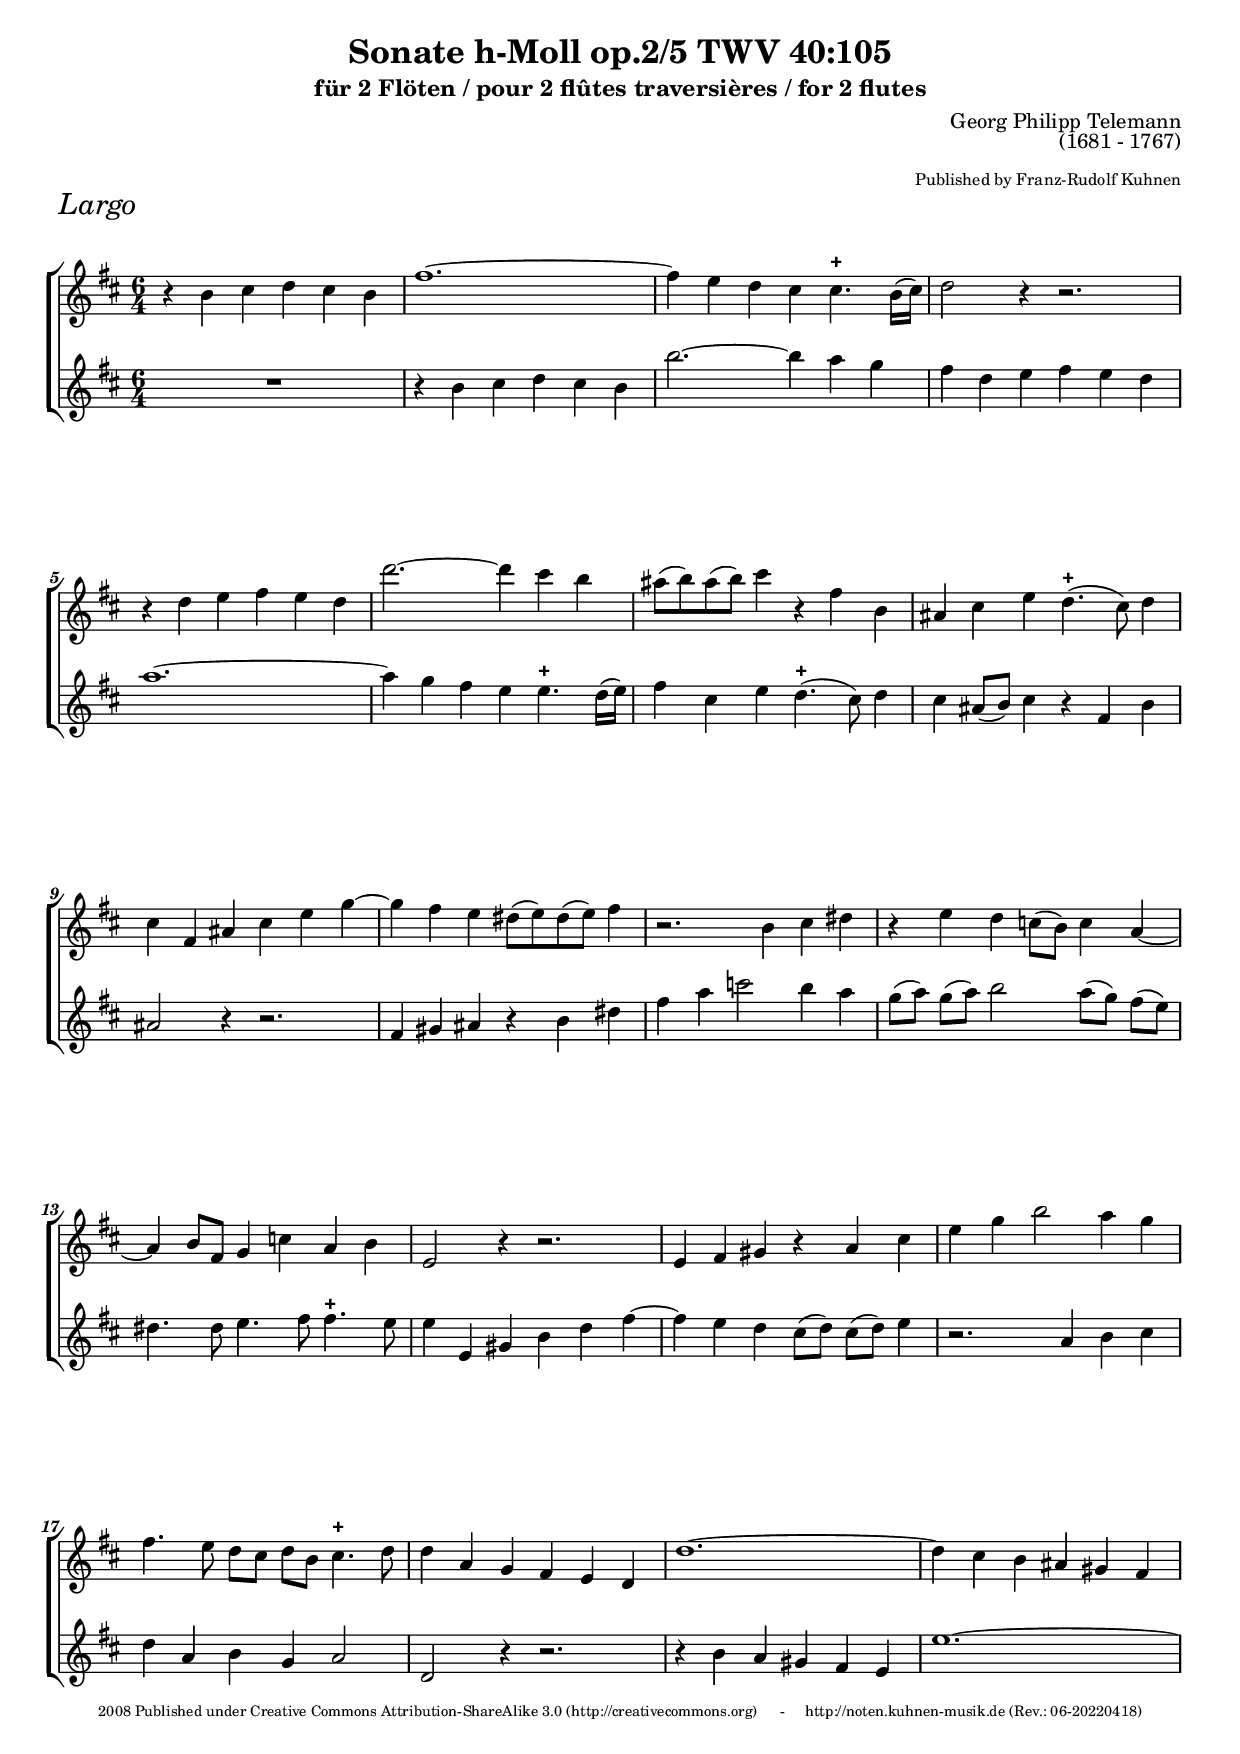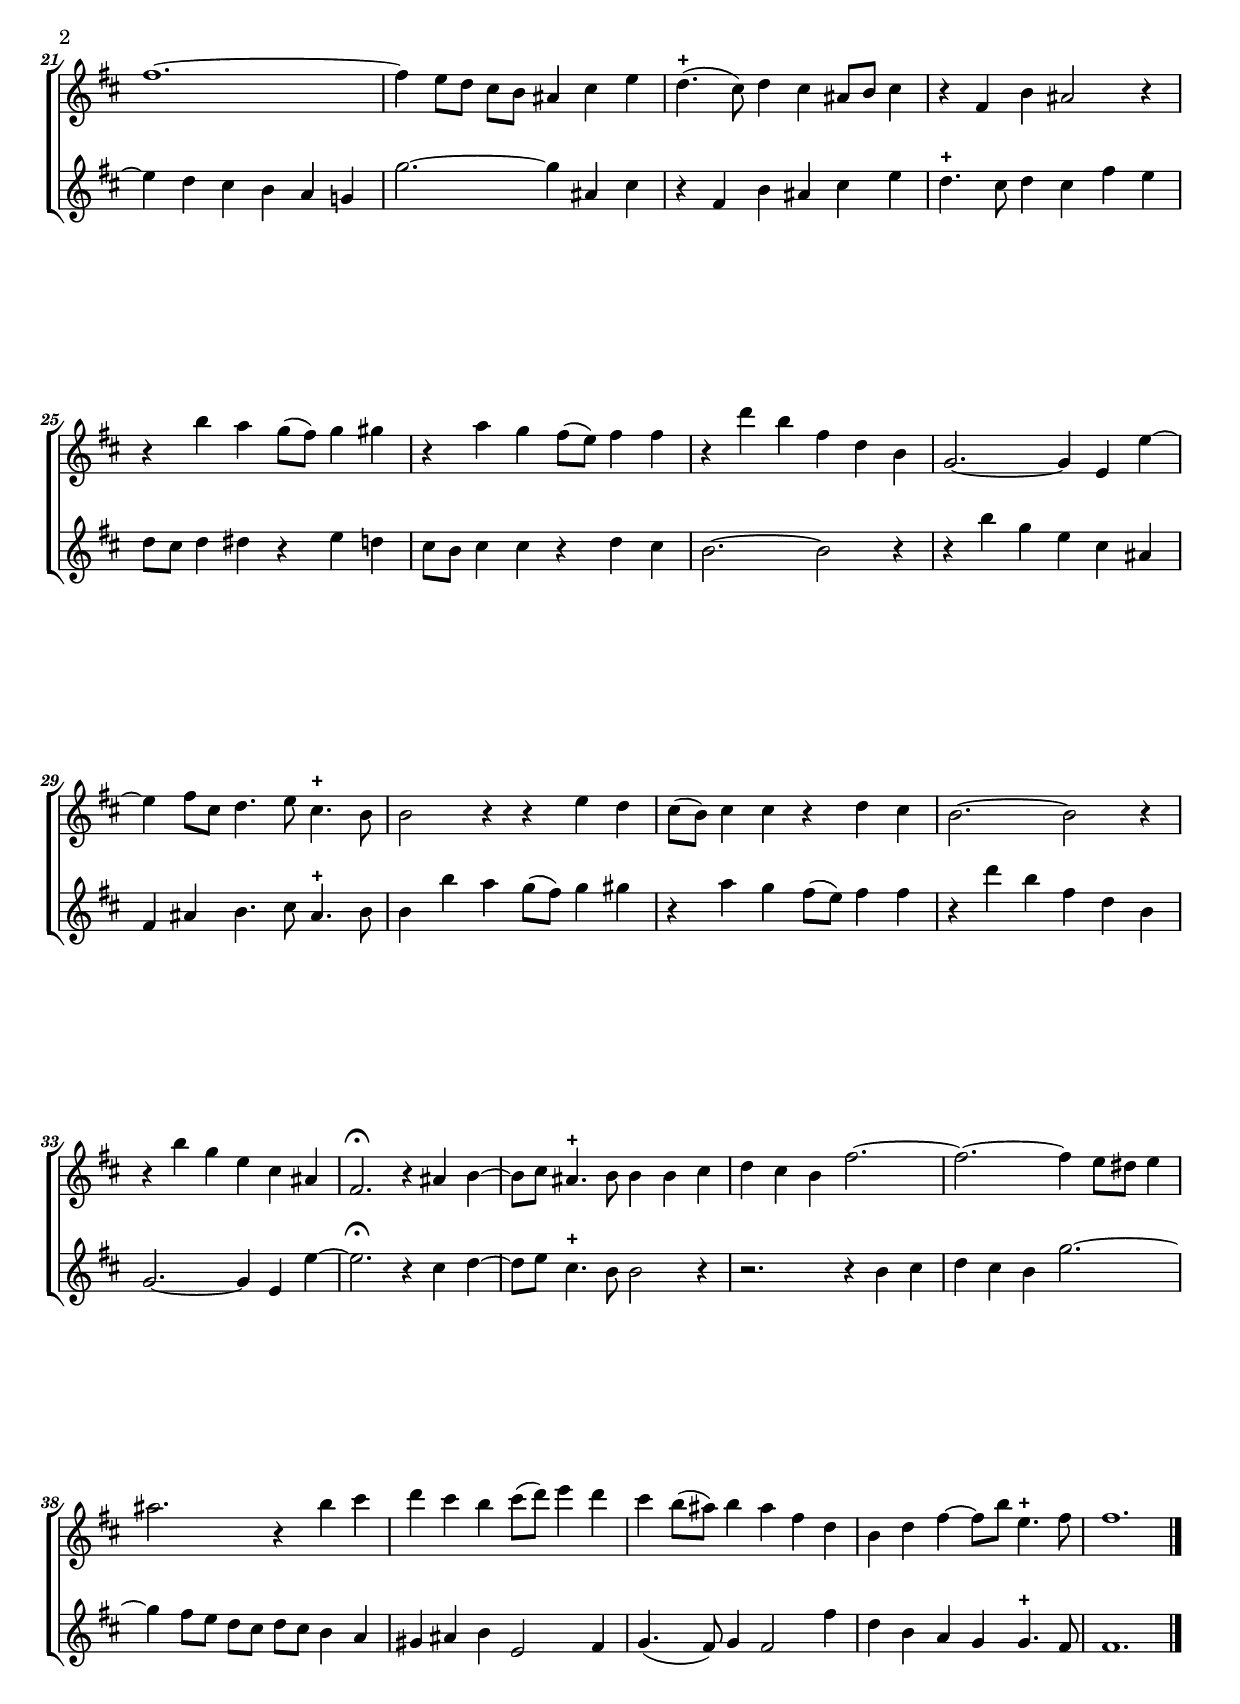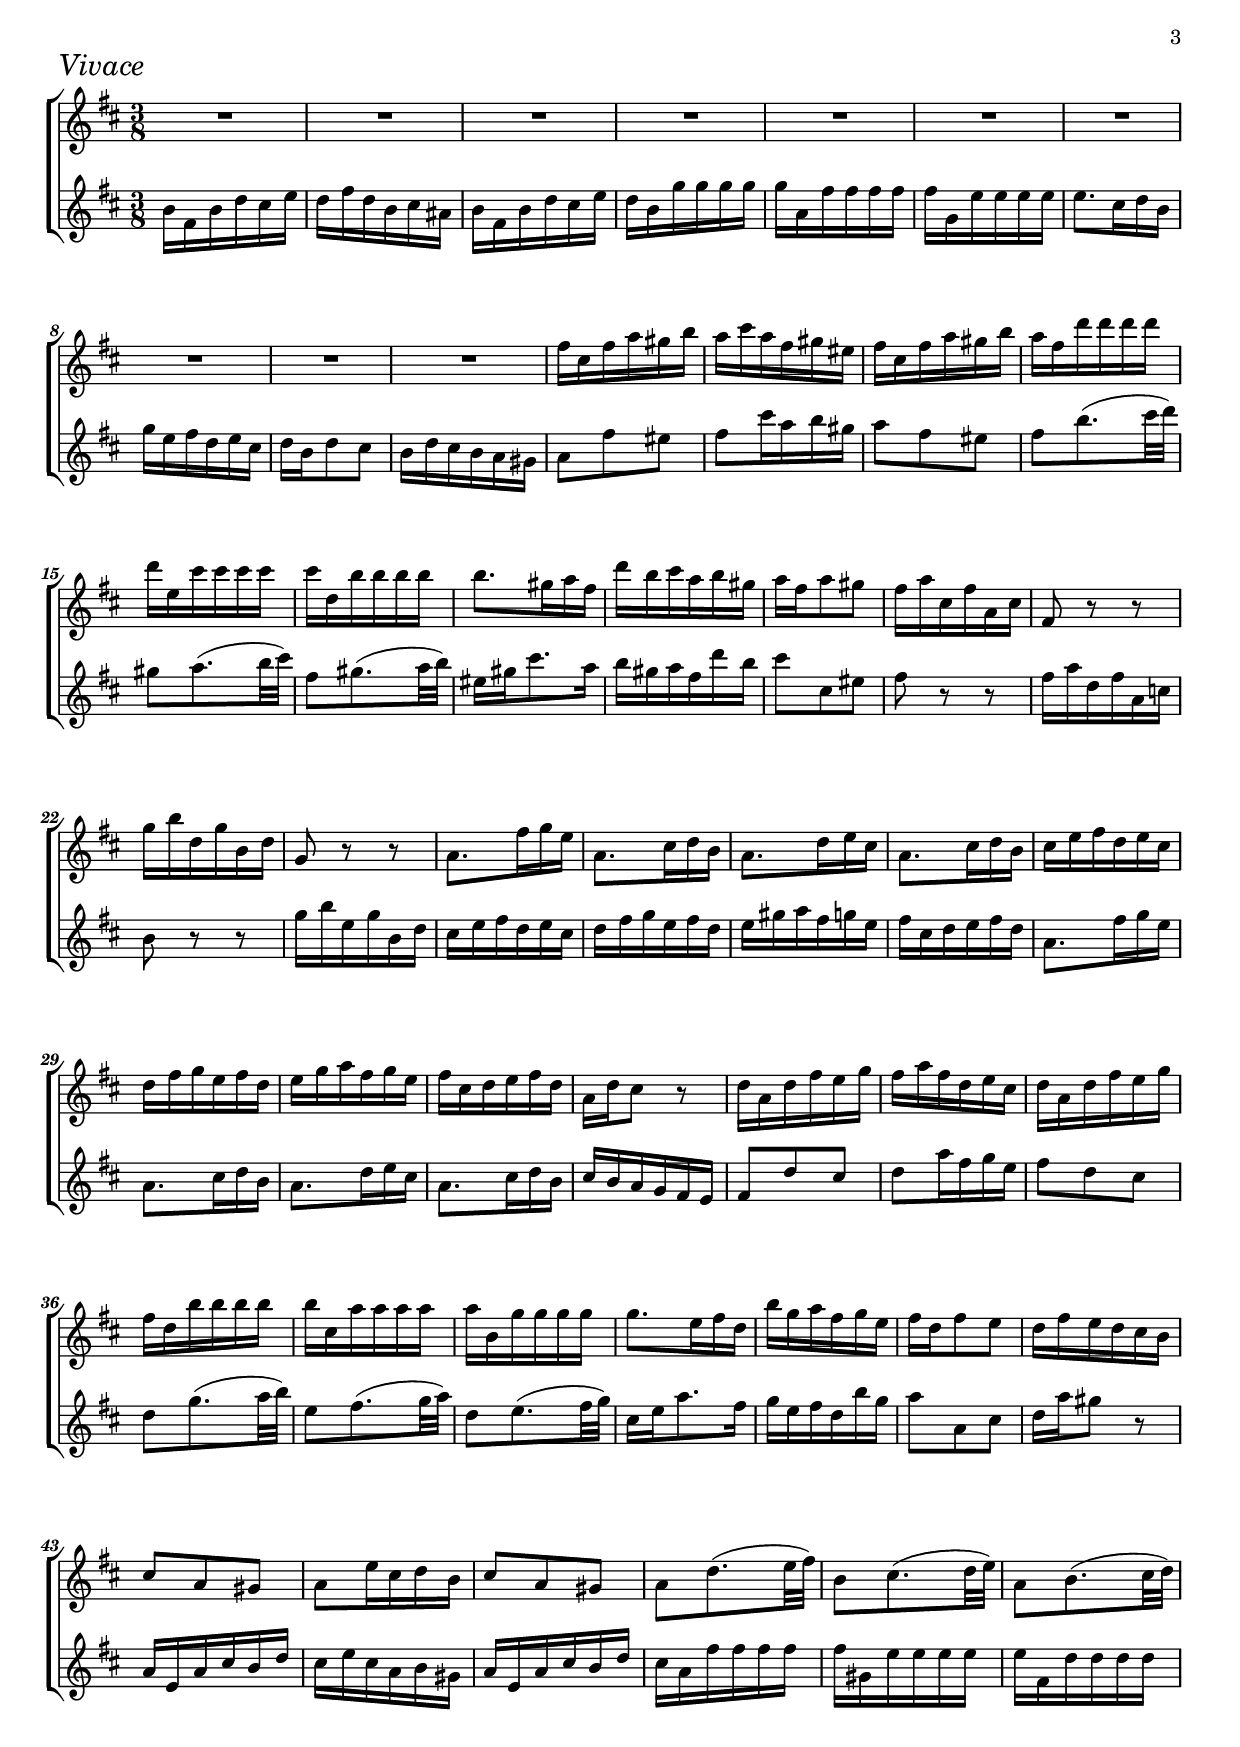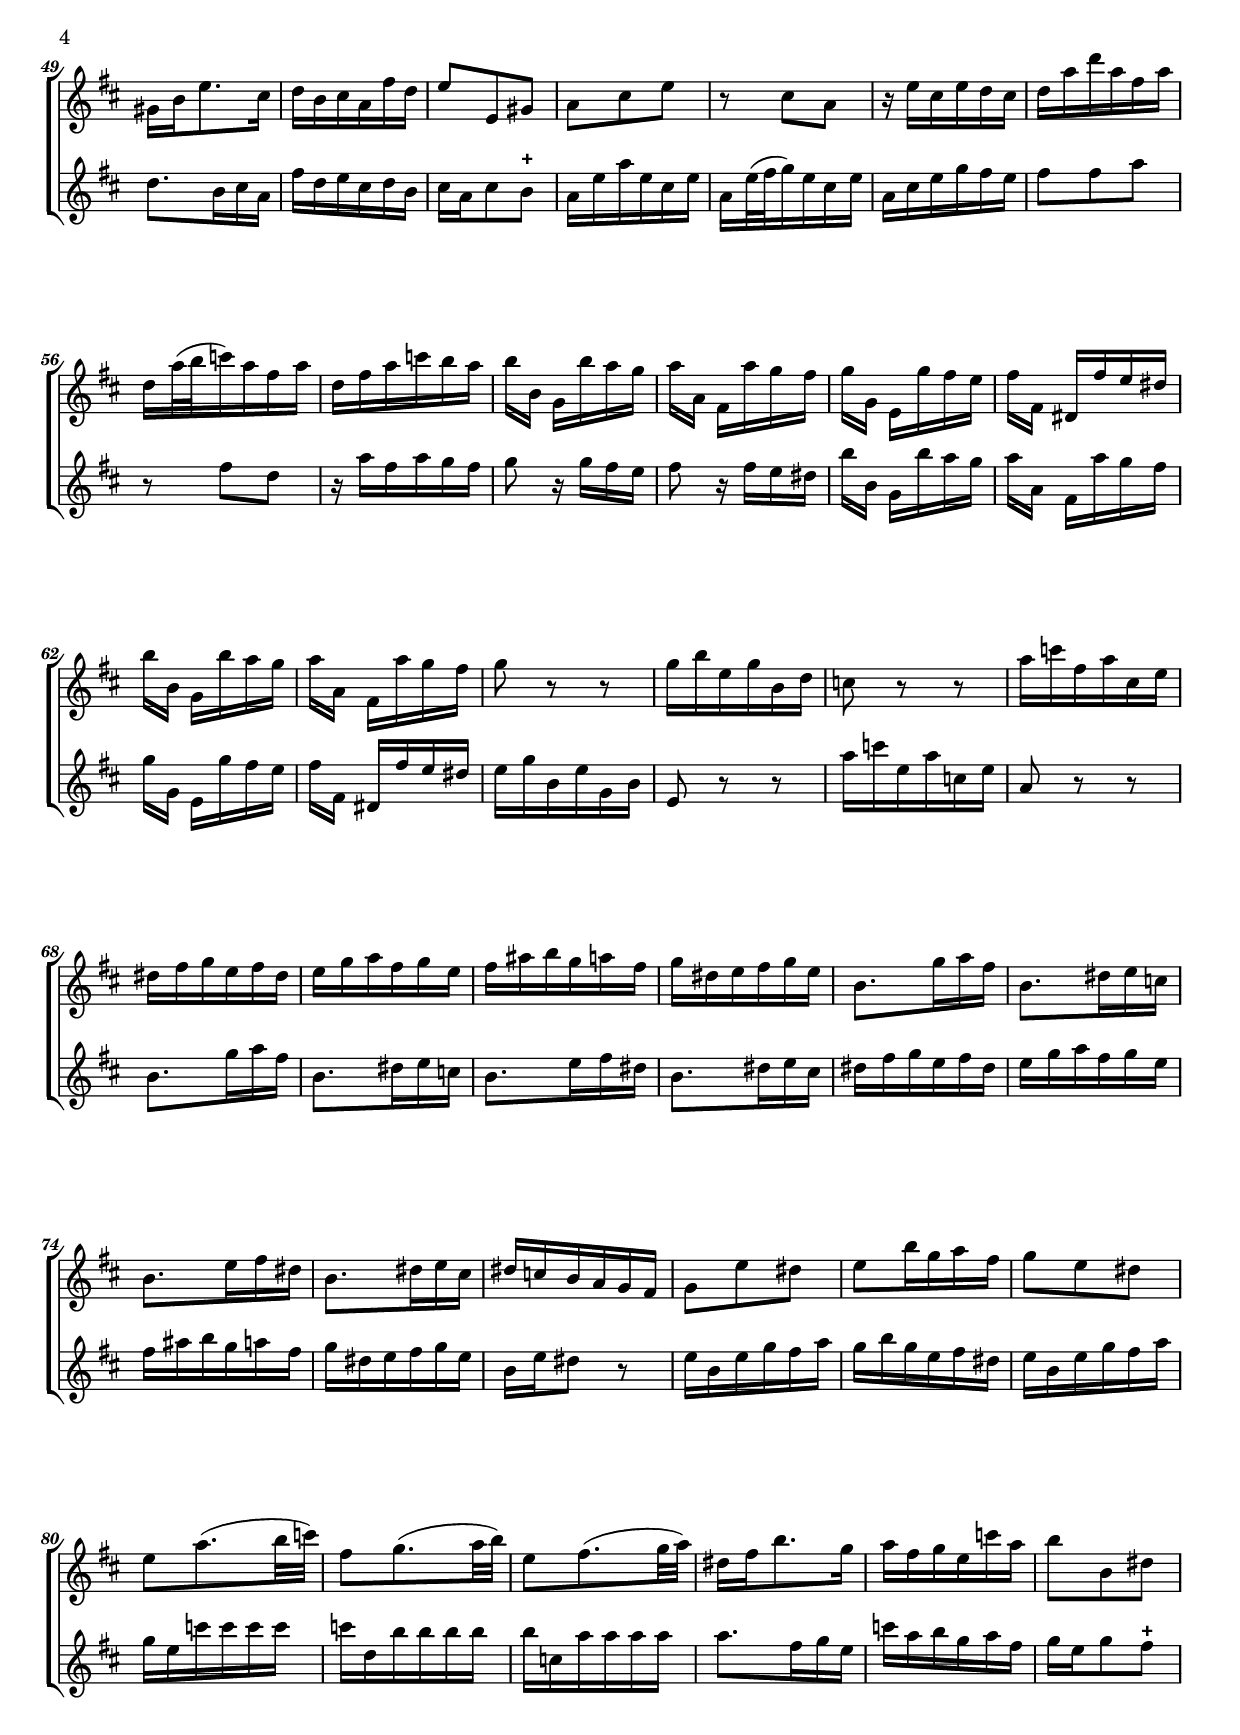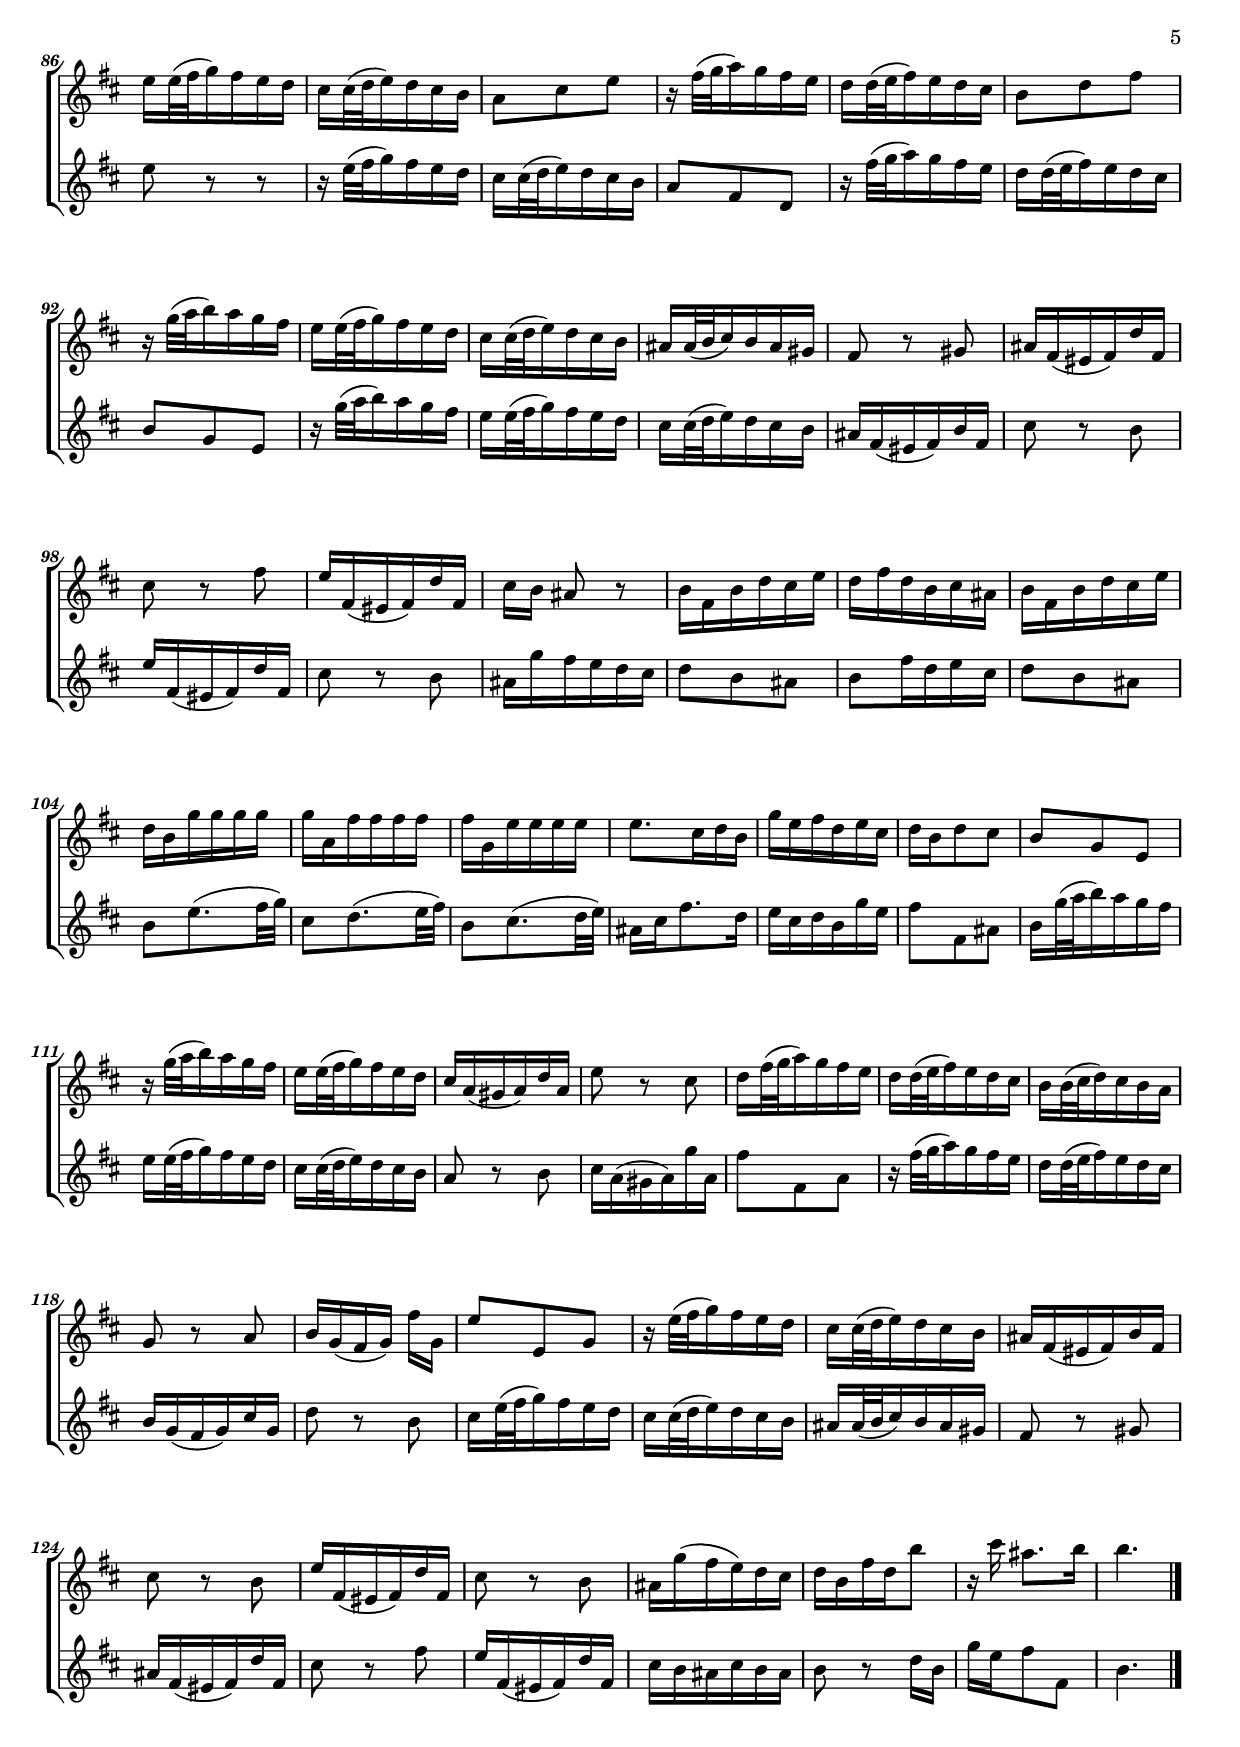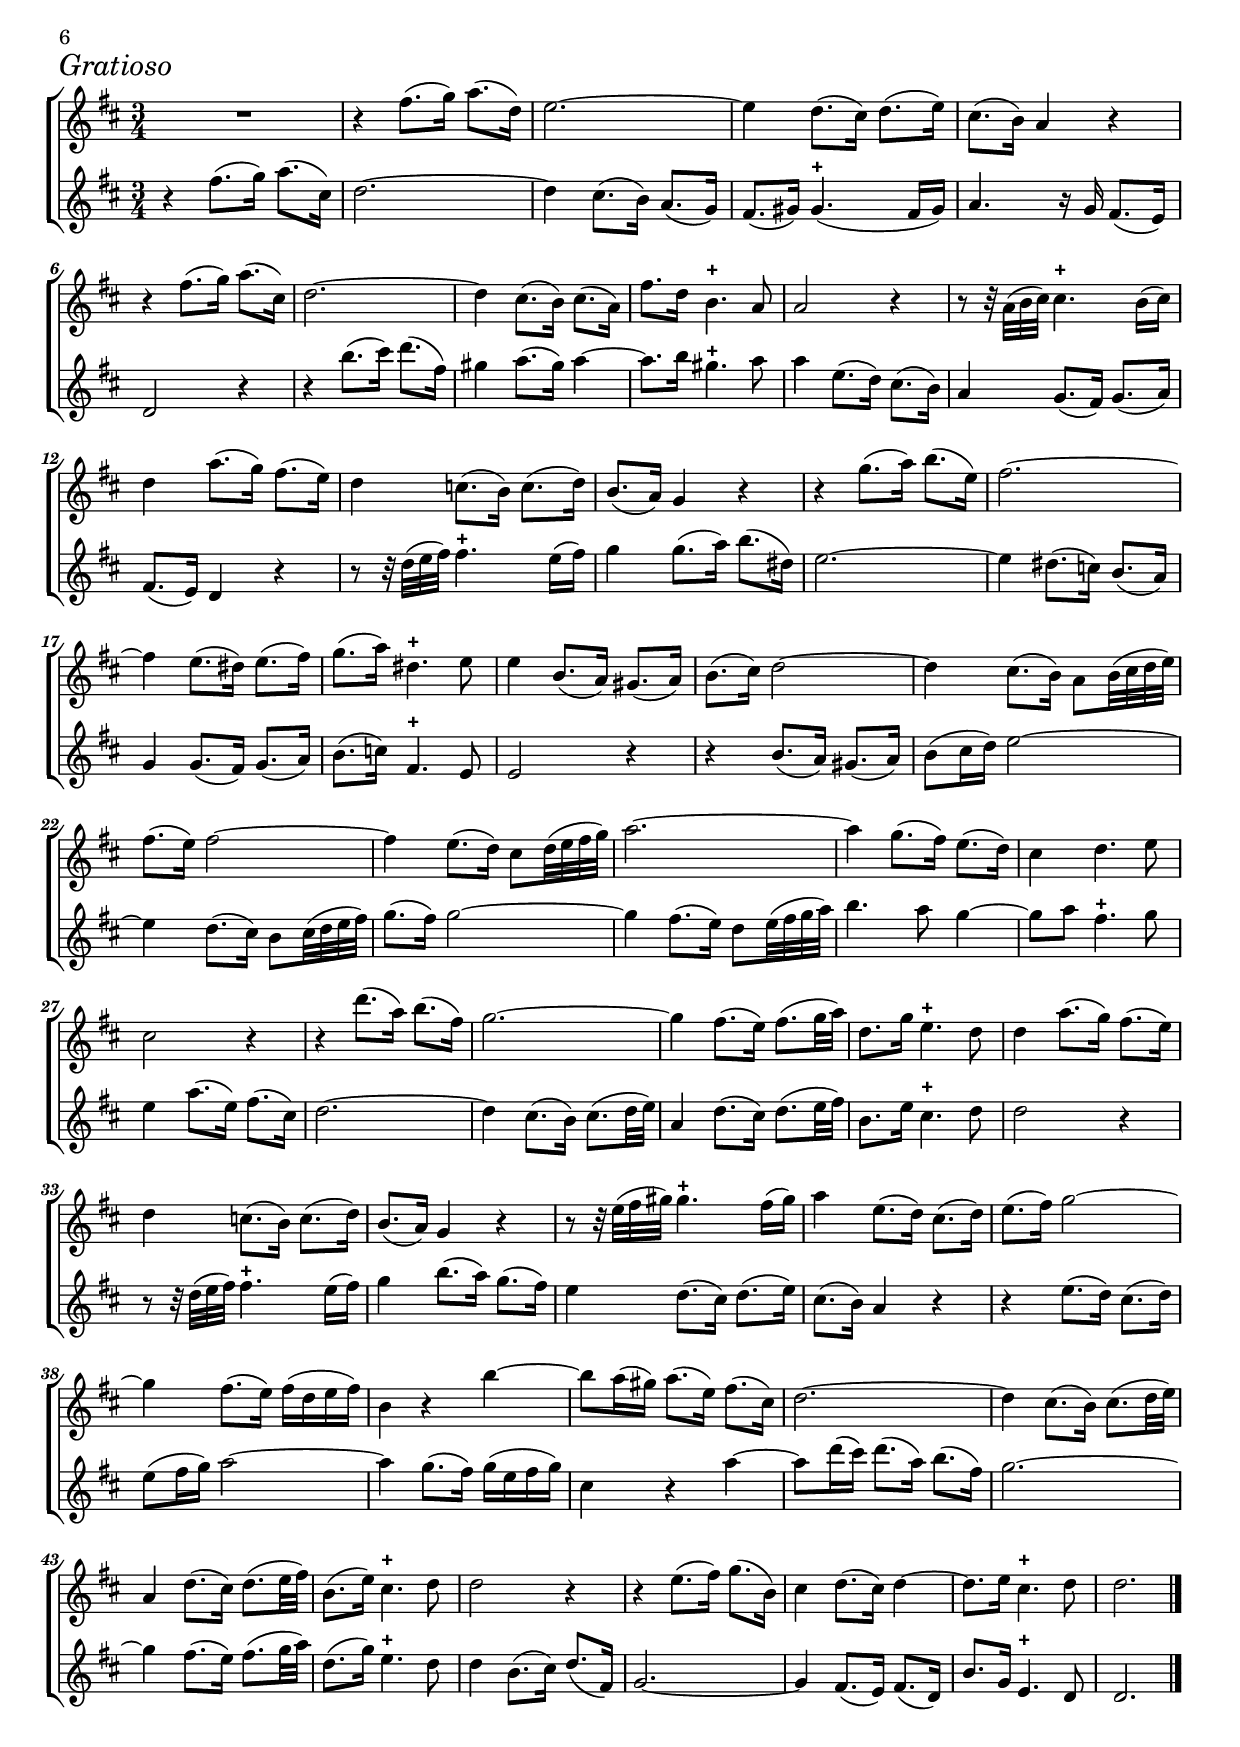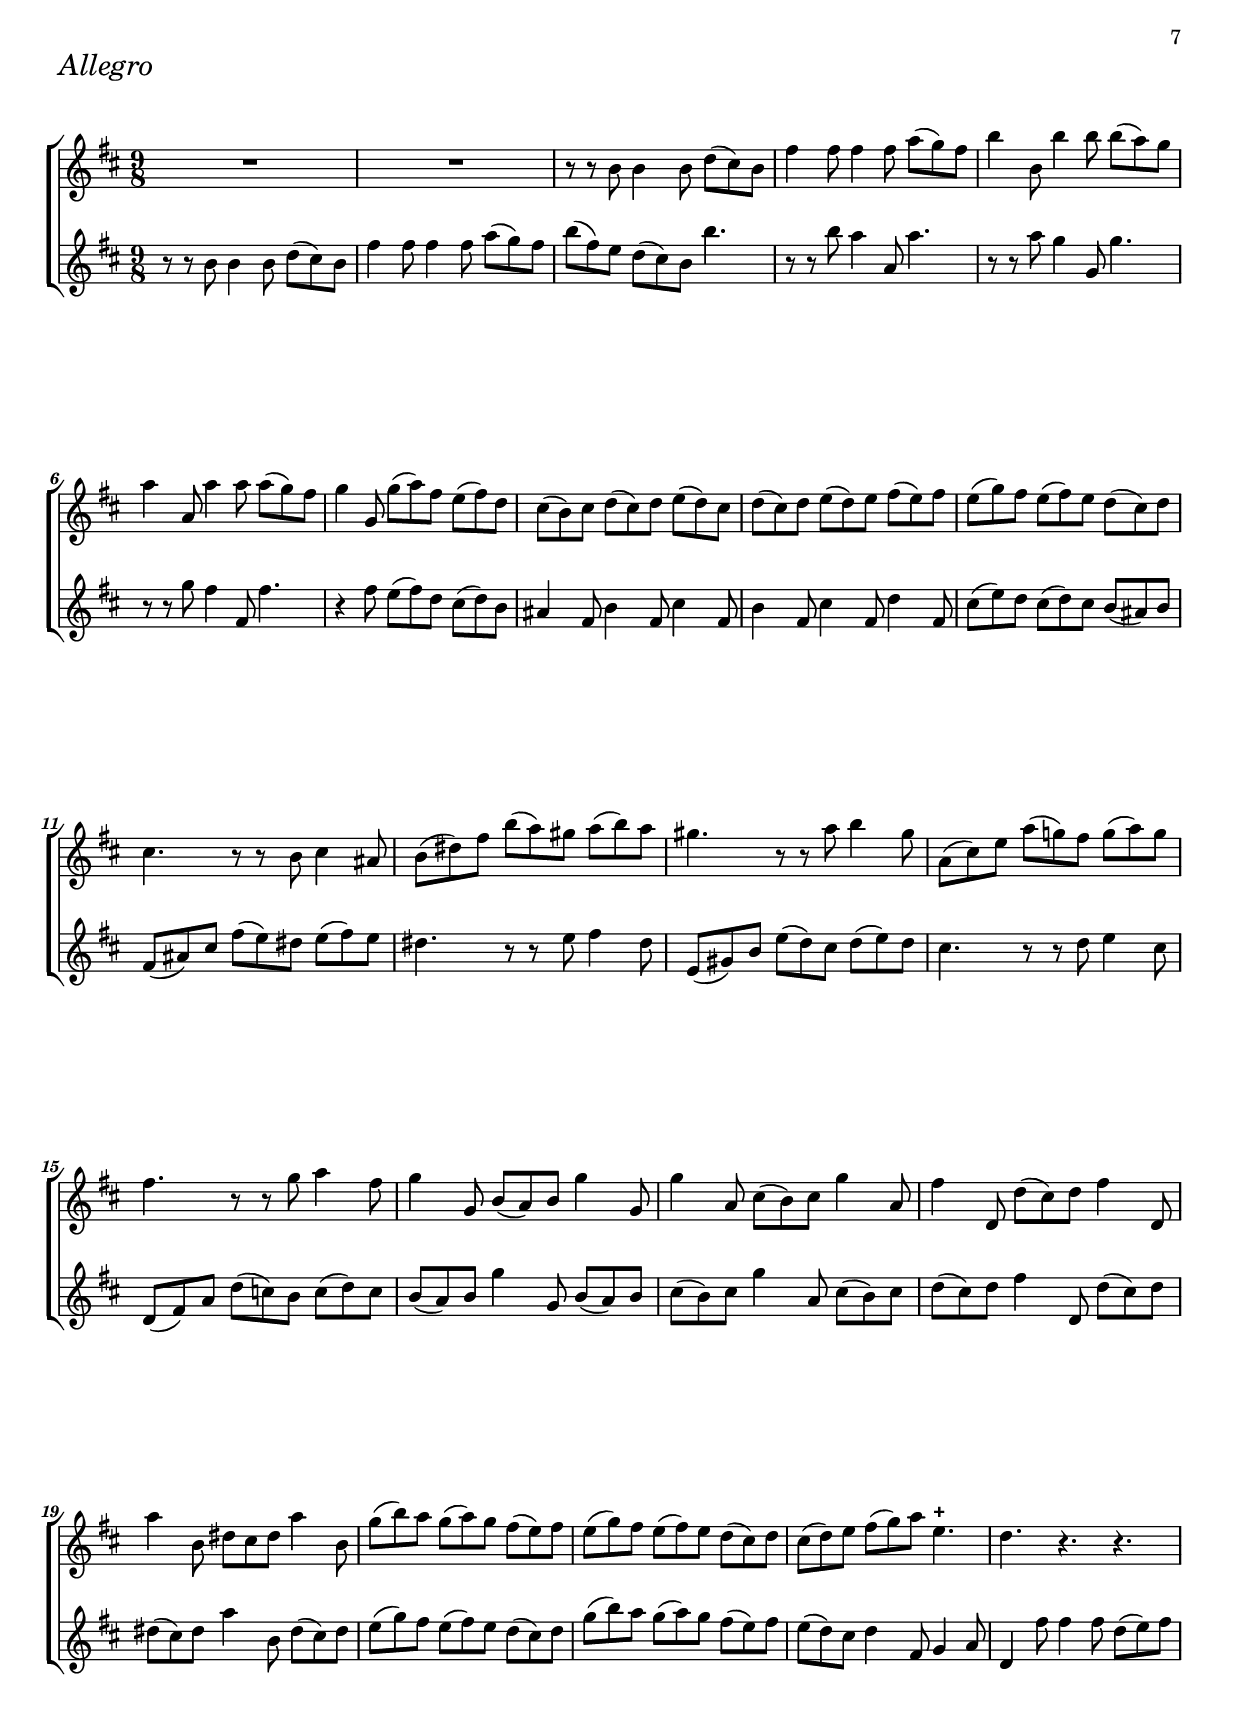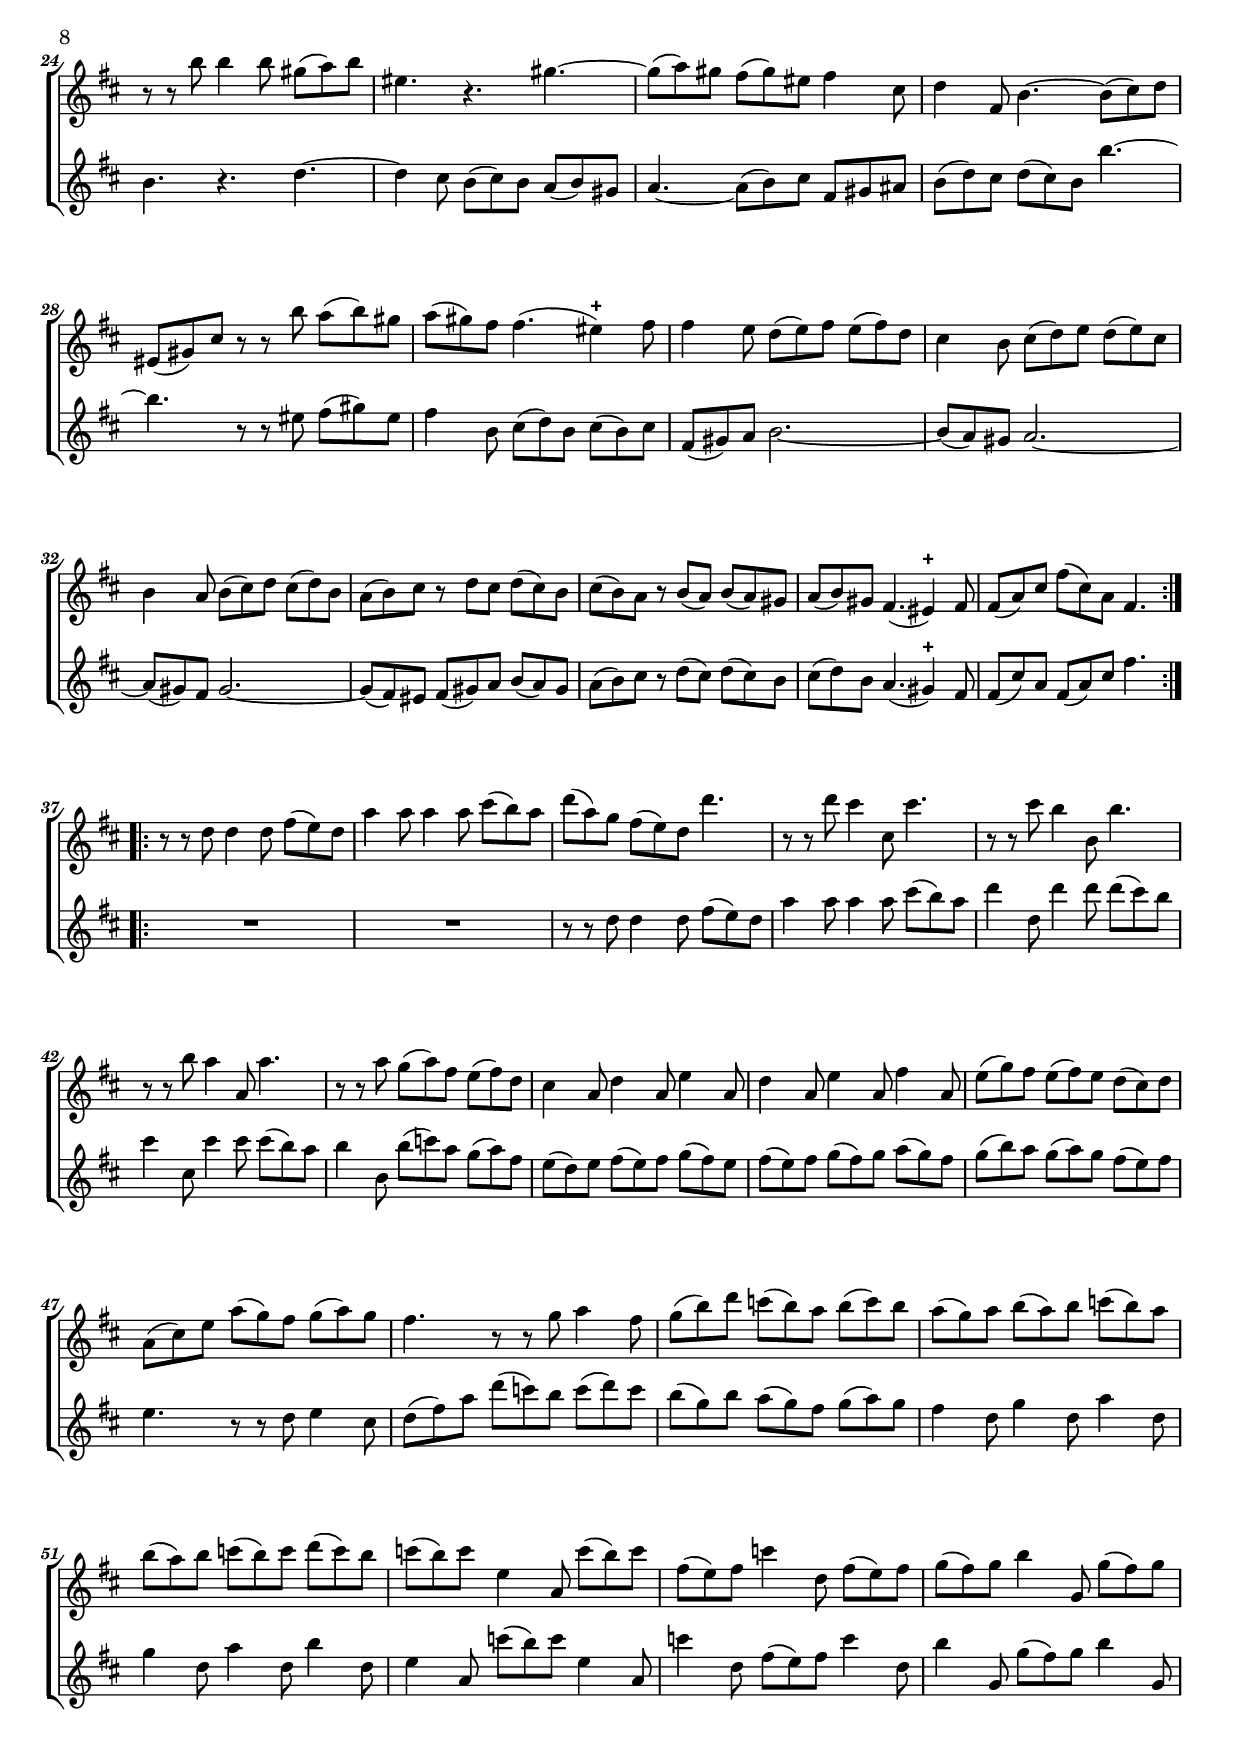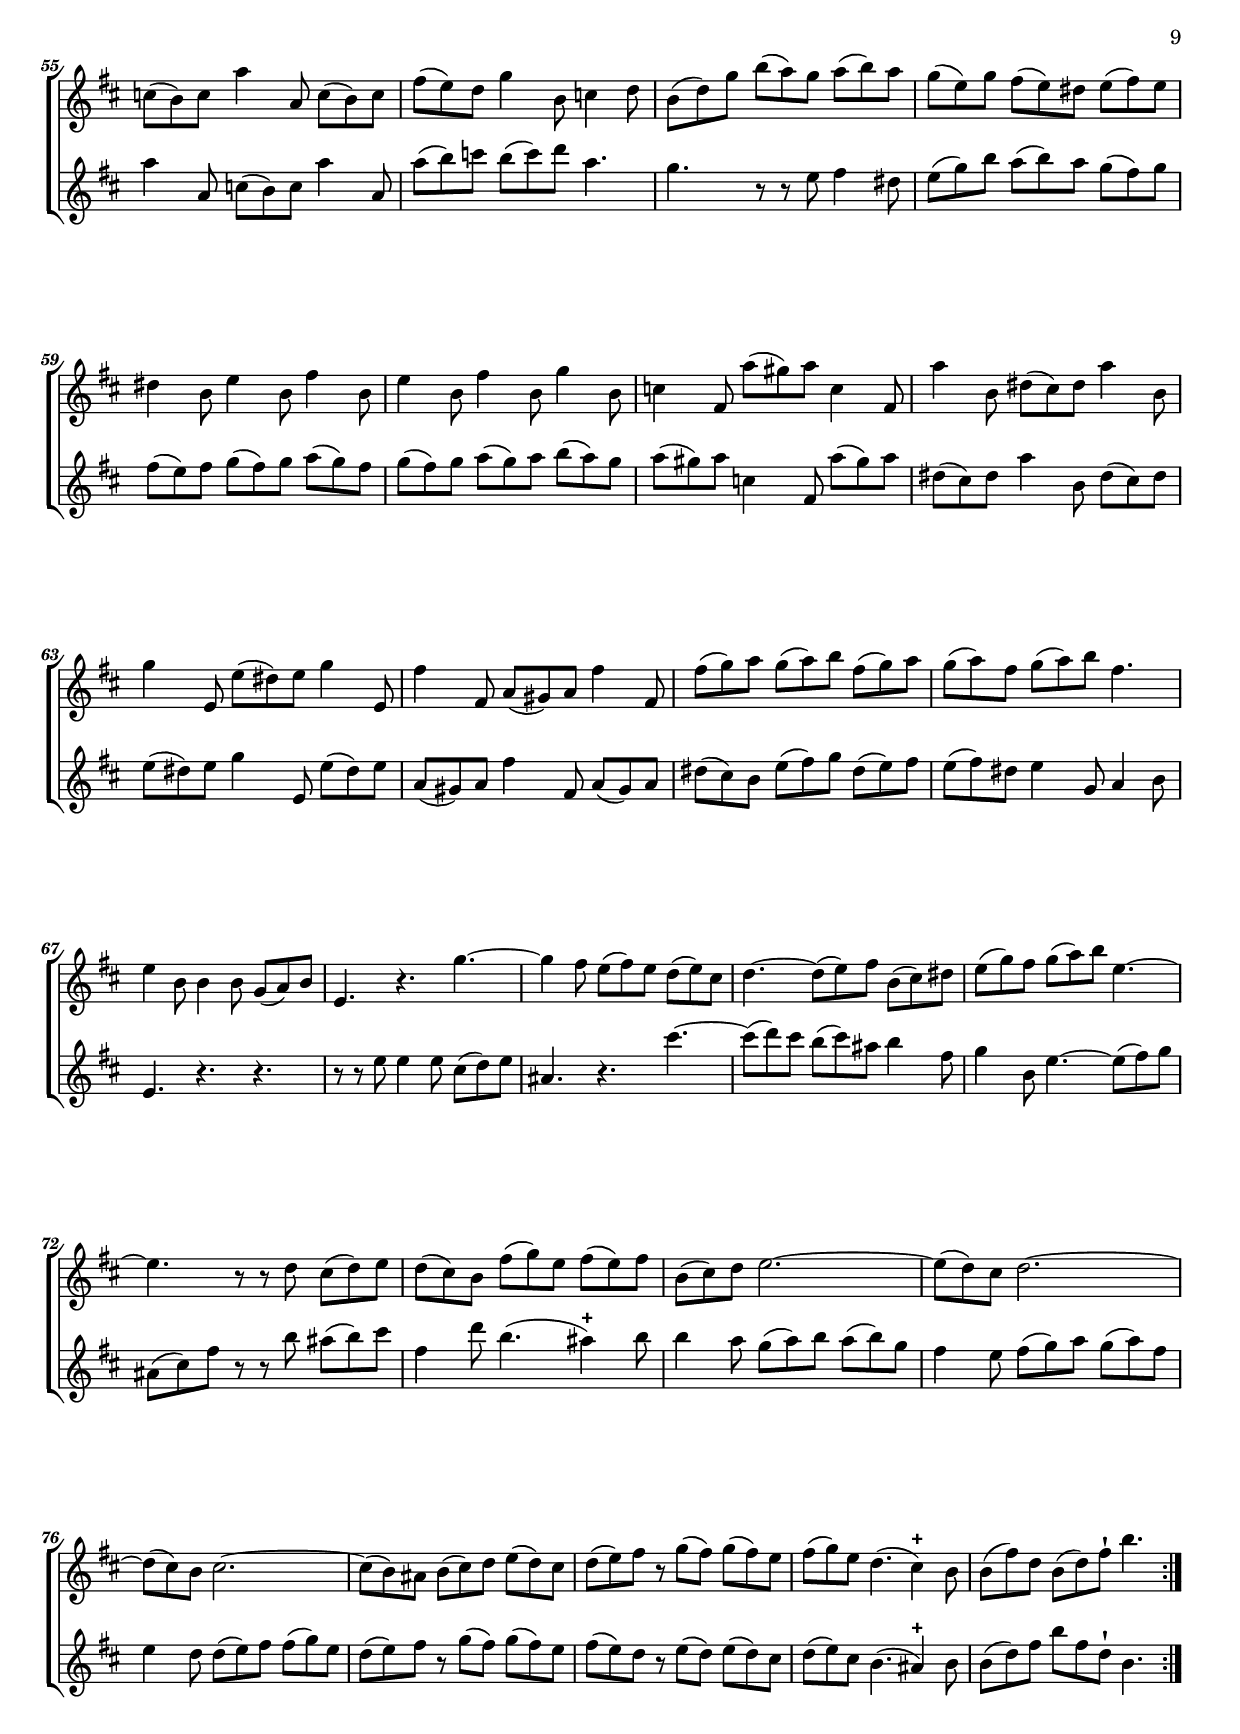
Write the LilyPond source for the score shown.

\version "2.22.0"
#(ly:set-option 'point-and-click #f )


%%%%%%%%%%%%%%%  Makros  %%%%%%%%%%%%%%%%%%
tr = ^\markup { \bold {+}}
pad =  { \once \override Script.padding = #1.0 }
% kleine Noten
kl =  \set fontSize = #-4 
  
% normal große Noten
nm =   \set fontSize = #0

% bei Verzierungen: Hälse kürzen, Hals nach unten, kleine Noten
sk =  { \once \override Stem.length-fraction = #0.6 \once \override Stem.direction = #DOWN \once \set fontSize = #-3   }
ska = { \once \override Stem.length-fraction = #0.7 \once \override Stem.direction = #DOWN \once \set fontSize = #-3   }
skn = { \once \override Stem.length-fraction = #1 \once \override Stem.direction = #DOWN \once \set fontSize = #-3   }
sn =     \override Stem.length-fraction = #1  %normale Länge


% versteckte Triole im Gratioso Takt 21 ff
tgra = {
   \override TupletNumber.transparent = ##t \override TupletBracket.transparent = ##t
   }

%%%%%%%%%%%%% Ende Makros %%%%%%%%%%%%%%%%%



\header {
title = "Sonate h-Moll op.2/5 TWV 40:105"
subtitle = 
"für 2 Flöten / pour 2 flûtes traversières / for 2 flutes"
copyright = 
 \markup  {
  \teeny "2008 Published under Creative Commons Attribution-ShareAlike 3.0 (http://creativecommons.org) 
    -
    http://noten.kuhnen-musik.de (Rev.: 06-20220418)"  
  }
composer =  \markup \override #'(baseline-skip . 2)  \right-column { 
  { "Georg Philipp Telemann" "(1681 - 1767)"  }
  \null  \tiny "Published by Franz-Rudolf Kuhnen"}
}


\paper {
  myStaffSize = #18
  
  line-width = 18\cm
  ragged-last-bottom = ##f
%   % page-count = 9
%   two-sided =##t
%   inner-margin = 2.5\cm
%   outer-margin = 1.5\cm
  
  % #############  Seitenzahlen unten  ############% 
%   oddHeaderMarkup = \markup ""
%   evenHeaderMarkup = \markup ""
%   oddFooterMarkup = \markup \fill-line {
%     \null 
%     \fromproperty #'page:page-number-string
%   }
%   evenFooterMarkup = \markup {  
%     \fromproperty #'page:page-number-string  
%   }
}

#(set-default-paper-size "a4")
#(set-global-staff-size 18)

\score {
%  \transpose b d'
 \new ChoirStaff
 \relative c'' 
 <<
   % force offset of colliding notes in chords:
   \override Score.NoteColumn.force-hshift = #1.0
   
   \context Staff = "track 1" <<
   \override Score.BarNumber.font-shape =  #'italic
   \override Score.BarNumber.font-series = #'bold
   
   \set Score.skipBars = ##t
   \set Staff.printKeyCancellation = ##f
   \context Voice = "voice 1" {
     \override Voice.TextScript.padding = #1.0                
     \override MultiMeasureRest.expand-limit = 1
     
 
\time 6/4
 \key b \minor

   r4 b cis d cis b |
   fis'1. ~|
   fis4 e d cis cis4. \tr b16( cis) |
   d2 r4 r2. |

% 5 
   r4 d e fis e d |  
   d'2. ~ d4 cis b |
   ais8( b) ais( b) cis4 r fis, b, |
   ais4 cis e d4.\tr ( cis8) d4 |
   cis4 fis, ais cis e g ~ |
   
% 10
   g4 fis e dis8( e) dis( e) fis4 |
   r2. b,4 cis dis |
   r4 e d c8( b) c4 a ~|
   a4 b8 fis g4 c a b |
   e,2 r4 r2. |

% 15
   e4 fis gis r a cis |
   e g b2 a4 g |
   fis4. e8 d[ cis] d[ b] cis4. \tr d8 |
   d4 a g fis e d |
   d'1. ~ |

% 20
   d4 cis b ais gis fis |  \pageBreak
   fis'1. ~ |
   fis4 e8[ d] cis b ais4 cis e |
   d4.\tr ( cis8) d4 cis ais8 b cis4 |
   r4 fis, b ais2 r4 |

% 25
   r4 b' a g8(fis) g4 gis |
   r4 a g fis8(e ) fis4 fis |
   r4 d' b fis d b |
   g2. ~ g4 e e' ~ |
   e4 fis8 cis d4. e8 cis4. \tr b8 |
   
% 30
   b2 r4 r4 e d |
   cis8( b) cis4 cis r d cis |
   b2. ~ b2  r4 |
   r4 b' g e cis ais |
   \override Script.padding = #1.5 fis2. \fermata r4 ais b ~ |

% 35
   b8 cis ais4. \tr b8 b4 b cis |
   d4 cis b fis'2. ~ |
   fis2. ~ fis4 e8 dis e4 |
   ais2. r4 b cis |
   d4 cis b cis8( d) e4 d |

% 40
   cis4 b8( ais) b4 ais fis d |
   b4 d fis ~ fis8 b e,4. \tr fis8 
   fis1.   \bar "|."    \pageBreak

} % Voice
>> % Staff

\context Staff = "track 2" << 
\set Score.skipBars = ##t
\set Staff.printKeyCancellation = ##f

\context Voice = "voice 2" {
\override Voice.TextScript.padding = #1.0                \override MultiMeasureRest.expand-limit = 1
\time 6/4
 \key b \minor

   R1. |
   r4 b, cis d cis b |
   b'2. ~ b4 a g |
   fis4 d e fis e d |

% 5
   a'1. ~  |
   a4 g fis e e4. \tr d16( e) |
   fis4 cis e d4. \tr ( cis8) d4 |
   cis4 ais8( b) cis4 r fis, b |
   ais2 r4 r2. |

% 10
   fis4 gis ais r b dis |
   fis a c2 b4 a |
   g8[( a)] g[( a)] b2 a8[( g)] fis( e) |
   dis4. dis8 e4. fis8 fis4. \tr e8 |
   e4 e, gis b d fis ~ |

% 15 
   fis4 e d cis8[( d)] cis( d) e4 |
   r2. a,4 b cis |
   d4 a b g a2 |
   d,2 r4 r2. |
   r4 b' a gis fis e |

% 20
   e'1. ~ |
   e4 d cis b a g! |
   g'2. ~ g4 ais, cis |
   r4 fis, b ais cis e |
   d4.\tr cis8 d4 cis fis e |

% 25
   d8 cis d4 dis r e d |
   cis8 b cis4 cis r d cis |
   b2. ~ b2 r4 |
   r4 b'g e cis ais |
   fis4 ais b4. cis8 ais4. \tr b8 |

% 30
   b4 b' a g8( fis) g4 gis |
   r4 a g fis8( e) fis4 fis |
   r4 d' b fis d b |
   g2.~ g4 e e' ~|
   \override Script.padding = #1.5 e2. \fermata  r4 cis d ~|
   
% 35
   d8 e8 cis4. \tr b8 b2 r4 |
   r2. r4 b cis |
   d cis b g'2.~ |
   g4 fis8[ e] d cis d[ cis] b4 a |
   gis4 ais b e,2 fis4 |

% 40
   g4.( fis8) g4 fis2 fis'4 |
   d4 b a g g4. \tr fis8 |
   fis1.   \bar "|." 
   
}
% Voice
>> % Staff (final)
>> % notes
\layout { indent = 0 }
\header {
  piece=   \markup {  \override #'(font-size . 3) \italic "Largo"}
}
} % score


\score {
%  \transpose b d'
\new ChoirStaff
\relative c'' 

<<
% force offset of colliding notes in chords:
\override Score.NoteColumn.force-hshift = #1.0

\context Staff = "track 1" <<
   \override Score.BarNumber.font-shape =  #'italic
   \override Score.BarNumber.font-series = #'bold
 
\set Score.skipBars = ##t
\set Staff.printKeyCancellation = ##f
\context Voice = "voice 1" {
\override Voice.TextScript.padding = #1.0                
\override MultiMeasureRest.expand-limit = 1

 
\time 3/8
 \key b \minor

   R4. |
   R4. |
   R4. |
   R4. |

% 5
   R4. |
   R4. |
   R4. |
   R4. |
   R4. |

% 10
   
   R4. |
   fis16 cis fis a gis b |
   a16 cis a fis gis eis |
   fis16 cis fis a gis b | 
   a fis d' d d d |

% 15
   d16 e, cis' cis cis cis |
   cis16 d, b' b b b |
    b8. gis16 a fis |
    d' b cis a b gis |
   a fis a8 gis | 

% 20  
   fis16 a cis, fis a, cis |
   fis,8 r r |
   g'16 b d, g b, d |
   g,8 r r |
    a8.[ fis'16 g e] |

% 25
   a,8.[ cis16 d b] |
   a8.[ d16 e cis] |
   a8.[ cis16 d b] |
      cis16 e fis d e cis |
   d fis g e fis d |

% 30
   e g a fis g e |
   fis cis d e fis d |
   a d cis8 r | 
   d16 a d fis e g |
   fis a fis d e cis |

% 35
   d a d fis e g |
   fis d b' b b b |
   b cis, a' a a a |
   a b, g' g g g |
    g8. e16 fis d |

% 40 
    b' g a fis g e | 
   fis d fis8 e |
   d16 fis e d cis b |
   cis8 a gis |
   a8 e'16 cis d b |

% 45
   cis8 a gis |
   a8 d8.( e32 fis) |
   b,8 cis8.( d32 e) |
   a,8 b8.( cis32 d) |
   gis,16 b e8. cis16 |

% 50
   d b cis a fis' d |
   e8 e, gis |
   a cis e |
   r cis a |
   r16 e' cis e d cis |

% 55
   d a' d a fis a |
   d,16 a'32(b c16) a fis a |
   d, fis a c b a |
   b[ b,] g b' a g |
   a[ a,] fis a' g fis |

% 60
   g[ g,] e g' fis e |
   fis[ fis,] dis fis' e dis |
   b'[ b,] g b' a g |
   a[ a,] fis a' g fis |
   g8 r r |
   
% 65
   g16 b e, g b, d |
   c8 r r |
   a'16 c fis, a cis, e |
   dis fis g e fis dis |
   e g a fis g e |

% 70
   fis ais b g a fis |
   g dis e fis g e |
    b8. g'16 a fis |
   b,8. dis16 e c |
   b8. e16 fis dis |
   b8. dis16 e cis |

% 75
    dis16 c b a g fis |
   g8 e' dis |
   e8 b'16 g a fis |
   g8 e dis |
   e8 a8.( b32 c) |

% 80
   fis,8 g8.( a32 b) |
   e,8 fis8.( g32 a) |
   dis,16 fis b8. g16 |
   a16 fis g e c' a |
   
% 85
   b8 b, dis |
   e16 e32( fis g16) fis e d |
   cis cis32( d e16) d cis b |
   a8 cis e |
   r16 fis32( g a16) g fis e |

% 90
   d16 d32( e fis16) e d cis |
   b8 d fis |
   r16 g32( a b16) a g fis |
   e16 e32( fis g16) fis e d |
   cis cis32( d e16) d cis b |

% 95
   ais ais32( b cis16) b ais gis |
   fis8 r gis |
   ais16 fis( eis fis) d' fis, |
   cis'8 r fis |
   e16 fis,( eis fis) d' fis, |

% 100
   cis'16[ b] ais8 r |
   b16 fis b d cis e |
   d fis d b cis ais |
   b fis b d cis e |
   d b g' g g g |

% 105
   g a, fis' fis fis fis |
   fis g, e' e e e |
    e8. cis16 d b |
    g' e fis d e  cis |
   d b d8 cis |
   
% 110
   b8 g e |
   r16 g'32( a b16) a g fis |
   e e32( fis g16) fis e d |
   cis a( gis a) d a |
   e'8 r cis |

% 115
   d16 fis32( g a16) g fis e |
   d d32( e fis16) e d cis |
   b b32( cis d16) cis b a |
   g8 r a |
   b16 g( fis g) fis'[ g,] |
   
% 120
   e'8 e, g |
   r16 e'32( fis g16) fis e d |
   cis cis32( d e16) d cis b |
   ais fis( eis fis) b fis |
   cis'8 r b |

% 125
   e16 fis,( eis fis) d' fis, |
   cis'8 r b |
   ais16 g'( fis e) d cis |
   d b fis' d b'8 |
   r16 cis ais8.[ b16] |

% 130
   b4.  \bar "|." \pageBreak

} % Voice
>> % Staff

\context Staff = "track 2" << 
\set Score.skipBars = ##t
\set Staff.printKeyCancellation = ##f

\context Voice = "voice 2" {
\override Voice.TextScript.padding = #1.0                \override MultiMeasureRest.expand-limit = 1
\time 3/8
 \key b \minor

   b,16 fis b d cis e |
   d fis d b cis ais |
   b16 fis b d cis e |
   d b g' g g g |
% 5
   g a, fis' fis fis fis |
   fis g, e' e e e |
    e8. cis16 d b |
    g' e fis d e cis |
   d b d8 cis |

% 10
   b16 d cis b a gis |
   a8 fis' eis |
   fis cis'16 a b gis |
   a8 fis eis |
   fis b8.( cis32 d ) |

% 15
   gis,8 a8.( b32 cis) |
   fis,8 gis8.( a32 b) |
   eis,16 gis cis8. a16 |
   b16 gis a fis d' b |
   cis8 cis, eis |

% 20
   fis8 r r |
   fis16 a d, fis a, c |
   b8 r r |
   g'16 b e, g b, d |
   cis16 e fis d e cis |
   
% 25
   d fis g e fis d |
   e gis a fis g e |
   fis cis d e fis  d |
    a8. fis'16 g e |
   a,8. cis16 d b |

% 30
   a8. d16 e cis |
   a8. cis16 d b |
    cis b a g fis e |
   fis8 d' cis |
   d8 a'16 fis g e |

% 35
   fis8 d cis |
   d g8.( a32 b) |
   e,8 fis8.( g32 a) |
   d,8 e8.( fis32 g) |
   cis,16 e a8. fis16 |

% 40
   g16 e fis d b' g |
   a8 a, cis |
   d16 a' gis8 r |
   a,16 e a cis b d |
   cis e cis a b gis |

% 45
   a e a cis b d |
   cis a fis' fis fis fis |
   fis gis, e' e e e |
   e fis, d' d d d |
    d8. b16 cis a |

% 50
    fis'16 d e cis d b |
   cis a cis8 b\tr |
   a16 e' a e cis e |
   a, e'32( fis g16) e cis e |
   a, cis e g fis e  |

% 55
   fis8 fis a |
   r fis d |
   r16 a' fis a g fis |
   g8 r16 g fis e |
   fis8 r16 fis e dis |

% 60
   b'[ b,] g b' a g |
   a[ a,] fis a' g fis |
   g[ g,] e g' fis e |
   fis[ fis,] dis fis' e dis |
   e g b, e g, b |

% 65
   e,8 r r |
   a'16 c e, a c, e |
   a,8 r r |
    b8. g'16 a fis |
   b,8. dis16 e c |
   
% 70
   b8. e16 fis dis |
   b8. dis16 e cis |
    dis fis g e fis dis |
   e g a fis g e |
   fis ais b g a fis |

% 75
   g dis e fis g e |
   b e dis8 r |
   e16 b e g fis a |
   g b g e fis dis |
   e b e g fis a |

% 80  
   g e c' c c c |
   c d, b' b b b |
   b c, a' a a a |
    a8. fis16 g e |
    c' a b g a fis |

% 85
   g e g8 fis\tr  |
   e 8 r r |
   r16 e32( fis g16) fis e d |
   cis cis32( d e16) d cis b |
   a8 fis d |
   
% 90
   r16 fis'32( g a16) g fis e |
   d d32( e fis16) e d cis |
   b8 g e |
   r16 g'32( a b16) a g fis |
   e e32( fis g16) fis e d |
   
% 95
   cis cis32( d e16) d cis b |
   ais fis( eis fis) b fis |
   cis'8 r b |
   e16 fis,( eis fis)  d' fis, |
   cis'8 r b |

% 100
   ais16 g' fis e d cis |
   d8 b ais |
   b fis'16 d e cis |
   d8 b ais |
   b8 e8.( fis32 g) |

% 105
   cis,8 d8.( e32 fis) |
   b,8 cis8.( d32 e) |
   ais,16 cis fis8. d16 |
   e cis d b g' e |
   fis8 fis, ais |

% 110
   b16 g'32( a b16) a g fis |
   e e32( fis g16) fis e d |
   cis cis32( d e16) d cis b |
   a8 r b |
   cis16 a( gis a) g' a, |

% 115
   fis'8 fis, a |
   r16 fis'32( g32 a16) g16 fis e |
   d16 d32( e fis16) e d cis |
   b g( fis g) cis g |
   d'8 r b |

% 120
   cis16 e32( fis g16) fis e d |
   cis cis32( d e16) d cis b |
   ais ais32( b cis16) b ais gis |
   fis8 r gis |
   ais16 fis( eis fis) d' fis, |

% 125
   cis'8 r fis |
   e16 fis,( eis fis) d' fis, |
   cis' b ais cis b ais |
   b8 r d16 b |
   g' e fis8 fis, |

% 13
   b4.  \bar "|." 
}
% Voice
>> % Staff (final)
>> % notes
\layout { indent = 0 }
\header
{ piece=   \markup {  \override #'(font-size . 3) \italic "Vivace"}}
} % score



\score {
%  \transpose b d'
\new ChoirStaff
\relative c'' 
<<
% force offset of colliding notes in chords:
\override Score.NoteColumn.force-hshift = #1.0

\context Staff = "track 1" <<
   \override Score.BarNumber.font-shape =  #'italic
   \override Score.BarNumber.font-series = #'bold
 
\set Score.skipBars = ##t
\set Staff.printKeyCancellation = ##f
\context Voice = "voice 1" {
\override Voice.TextScript.padding = #1.0                
\override MultiMeasureRest.expand-limit = 1

 
\time 3/4
 \key b \minor

   R2. |
   r4 fis8.( g16) a8.( d,16) |
   e2. ~ |
   e4 d8.( cis16) d8.( e16) |
   
% 5
   cis8.( b16) a4 r |
   r fis'8.( g16) a8.( cis,16) |
   d2. ~ |
   d4 cis8.( b16) cis8.( a16) |
   fis'8. d16 b4. \tr a8 |

% 10
   a2 r4 |
   r8 r32 a( b cis) cis4. \tr b16( cis) |
   d4 a'8.( g16) fis8.( e16) |
   d4 c8.( b16) c8.( d16) |
   b8.( a16) g4 r |

% 15
   r4 g'8.( a16) b8.( e,16) |
   fis2. ~ |
   fis4 e8.( dis16) e8.( fis16)  |
   g8.( a16) dis,4. \tr e8 |
   e4 b8.( a16) gis8.( a16)  |

% 20
   b8.( cis16) d2 ~ |
   d4 cis8.( b16)  a8[ b32( cis d e)]  |
   fis8.( e16) fis2 ~ |
   fis4 e8.( d16) cis8 d32( e fis g) |
   a2. ~ |

% 25
   a4 g8.( fis16) e8.( d16) |
   cis4 d4. e8 |
   cis2 r4 |
   r4 d'8.( a16) b8.( fis16) |
   g2. ~ |

% 30
   g4 fis8.( e16) fis8.( g32 a) |
   d,8. g16 e4. \tr d8 |
   d4 a'8.( g16) fis8.( e16) |
   d4 c8.( b16) c8.( d16) |
   b8.( a16) g4 r

% 35
   r8 r32 e'( fis gis) gis4.\tr fis16( gis) |
   a4 e8.( d16) cis8.( d16) |
   e8.( fis16) g2 ~ |
   g4 fis8.( e16) fis( d e fis) |
   b,4 r  b' ~ |

% 40
   b8 a16( gis) a8.( e16) fis8.( cis16) |
   d2. ~ |
   d4 cis8.( b16) cis8.( d32 e) |
   a,4 d8.( cis16) d8.( e32 fis)  |
   b,8.( e16) cis4. \tr d8 |

% 45
   d2 r4 |
   r4 e8.( fis16) g8.( b,16) |
   cis4 d8.( cis16) d4 ~ |
   d8. e16 cis4. \tr d8 |
   d2.   \bar "|."   \pageBreak

} % Voice
>> % Staff

\context Staff = "track 2" << 
\set Score.skipBars = ##t
\set Staff.printKeyCancellation = ##f

\context Voice = "voice 2" {
\override Voice.TextScript.padding = #1.0                \override MultiMeasureRest.expand-limit = 1
\time 3/4
 \key b \minor

   r4 fis8.( g16) a8.( cis,16) |
   d2. ~  |
   d4 cis8.( b16) a8.( g16) |
   fis8.( gis16) gis4.( \tr fis16 gis)  |

% 5
   a4. r16 g fis8.( e16) |
   d2 r4 |
   r4 b''8.( cis16) d8.( fis,16) |
   gis4 a8.( gis16) a4 ~ |
   a8. b16 gis4. \tr a8 |

% 10
   a4 e8.( d16) cis8.( b16) |
   a4 g8.( fis16) g8.( a16) |
   fis8.( e16) d4 r |
   r8 r32 d'( e fis) fis4.\tr e16( fis) |
   g4 g8.( a16) b8.( dis,16) |
   
% 15
   e2. ~ |
   e4 dis8.( c16) b8.( a16) |
   g4 g8.( fis16) g8.( a16) |
   b8.( c16) fis,4. \tr e8 |
   e2 r4 |

% 20
   r4 b'8.( a16) gis8.( a16) |
   b8( cis16 d) e2 ~ |
   % e4 d8.( cis16) b16 \tgra \tuplet 2/3 { cis32( d e fis)} |
   e4 d8.( cis16) b8 cis32( d e fis) |
   g8.( fis16) g2 ~ |
   g4 fis8.( e16) d8 e32( fis g a) |
   
% 25
   b4. a8 g4 ~ |
   g8 a fis4.\tr g8 |
   e4 a8.( e16) fis8.( cis16) |
   d2. ~ |
   d4 cis8.( b16)  cis8.( d32 e ) |
   
% 30
   a,4 d8.( cis16) d8.( e32 fis) |
   b,8. e16 cis4. \tr d8 |
   d2 r4 |
   r8 r32 d( e fis) fis4. \tr e16( fis) |
   g4 b8.( a16) g8.( fis16) |

% 35
   e4 d8.( cis16) d8.( e16) |
   cis8.( b16) a4 r |
   r e'8.( d16) cis8.( d16) |
   e8( fis16 g) a2 ~ |
   a4 g8.( fis16) g( e fis g) |

% 40
   cis,4 r a' ~ |
   a8 d16(  cis) d8.( a16) b8.( fis16) |
   g2. ~  |
   g4 fis8.( e16) fis8.( g32 a) |
   d,8.( g16) e4. \tr d8 |
   
% 45
   d4 b8.( cis16) d8.( fis,16) |
   g2. ~ |
   g4 fis8.( e16) fis8.( d16) |
   b'8. g16 e4. \tr d8 |
   d2.     \bar "|." 
}
% Voice
>> % Staff (final)
>> % notes
\layout { indent = 0 }
\header
{ piece=   \markup {  \override #'(font-size . 3) \italic "Gratioso"}}
} % score



\score {
%  \transpose b d'
\new ChoirStaff
\relative c'' 
<<
% force offset of colliding notes in chords:
\override Score.NoteColumn.force-hshift = #1.0

\context Staff = "track 1" <<
   \override Score.BarNumber.font-shape =  #'italic
   \override Score.BarNumber.font-series = #'bold
 
\set Score.skipBars = ##t
\set Staff.printKeyCancellation = ##f
\context Voice = "voice 1" {
\override Voice.TextScript.padding = #1.0                
\override MultiMeasureRest.expand-limit = 1

 
\time 9/8
 \key b \minor

   \repeat volta 2 {
   R1*9/8 |
   R1*9/8 |
   r8 r b b4 b8 d( cis) b |
   fis'4 fis8 fis4 fis8 a( g) fis |

% 5
   b4 b,8 b'4 b8 b( a) g |
   a4 a,8 a'4 a8 a( g) fis |
   g4 g,8 g'8( a) fis e( fis) d |
   cis8( b) cis d( cis) d e( d) cis |
   d( cis) d e( d) e fis( e) fis |

% 10
   e( g) fis e( fis) e d( cis) d |
   cis4. r8 r b cis4 ais8 |
   b8( dis) fis b( a) gis a( b) a|
   gis4. r8 r a b4 gis8 |
   a,( cis) e a( g!) fis g( a) g |
   
% 15
   fis4. r8 r g a4 fis8 |
   g4 g,8 b( a) b g'4 g,8 |
   g'4 a,8 cis( b) cis g'4 a,8 |
   fis'4 d,8 d'( cis) d fis4 d,8 |
   a''4 b,8 dis cis dis a'4 b,8 |

% 20
   g'8( b) a g( a) g fis( e) fis |
   e( g) fis e( fis) e d( cis) d |
   cis( d) e fis( g) a e4. \tr |
   d4. r4. r | \pageBreak
   r8 r b' b4 b8 gis( a) b |

% 25
   eis,4. r gis ~ |
   gis8( a) gis fis( gis) eis fis4 cis8 |
   d4 fis,8 b4. ~ b8( cis) d |
   eis,( gis) cis r r b' a( b) gis |
   a( gis) fis fis4.( eis4) \tr fis8 | 
   
% 30
   fis4 e8 d( e) fis e( fis) d |
   cis4 b8 cis( d) e d( e) cis |
   b4 a8 b( cis) d cis( d) b |
   a( b) cis r d cis d( cis) b |
   cis( b) a r b( a) b( a) gis |

% 35
   a( b) gis fis4.( eis4) \tr fis8 |
   fis( a) cis fis( cis) a fis4. |\break
   }


   \repeat volta 2 {
   r8 r d' d4 d8 fis( e) d |  
   a'4 a8 a4 a8 cis( b) a |
   d( a) g fis( e) d d'4. |

% 40
   r8 r d cis4 cis,8 cis'4. |
   r8 r cis b4 b,8 b'4. |
   r8 r b a4 a,8 a'4. |
   r8 r a g( a) fis e( fis) d |
   cis4 a8 d4 a8 e'4 a,8 |

% 45
   d4 a8 e'4 a,8 fis'4 a,8 |
   e'8( g) fis e( fis) e d( cis) d |
   a( cis) e a( g) fis g( a) g |
   fis4. r8 r g a4 fis8 |
   g8( b) d c( b) a b( c) b |
   
% 50  
   a( g) a b( a) b c( b) a |
   b( a) b c( b) c d( c) b |
   c( b) c e,4 a,8 c'( b) c |
   fis,( e) fis c'4 d,8 fis( e) fis |
   g( fis) g b4 g,8 g'( fis) g |
   
% 55
   c,8( b) c a'4 a,8 c( b) c |
   fis( e) d g4 b,8 c4 d8 |   
   b( d) g b( a) g a( b) a |
   g( e) g fis( e) dis e( fis) e |
   dis4 b8 e4 b8 fis'4 b,8 |

% 60  
   e4 b8 fis'4 b,8 g'4 b,8 |
   c4 fis,8 a'( gis) a c,4 fis,8 |
   a'4 b,8 dis( cis) dis a'4 b,8 |
   g'4 e,8 e'( dis) e g4 e,8 |
   fis'4 fis,8 a( gis) a fis'4 fis,8 |

% 65
   fis'8( g) a g( a) b fis( g) a |
   g( a) fis g( a) b fis4. |
   e4 b8 b4 b8 g( a) b |
   e,4. r g' ~ |     
   g4 fis8 e( fis) e d( e) cis | 

% 70
   d4. ~ d8( e) fis b,( cis) dis |
   e( g) fis g( a) b e,4. ~ |
   e4. r8 r d cis( d) e |
   d( cis) b fis'( g) e fis( e) fis |
   b,( cis) d e2. ~ |

% 75
   e8( d) cis d2. ~ |
   d8( cis) b cis2. ~ |
   cis8( b) ais b( cis) d e( d) cis |
   d( e) fis r g( fis) g( fis) e |
   fis( g) e d4.( cis4) \tr b8 |

% 80
   b8( fis') d b( d) fis\staccatissimo b4. 
   
   }

} % Voice
>> % Staff

\context Staff = "track 2" << 
\set Score.skipBars = ##t
\set Staff.printKeyCancellation = ##f

\context Voice = "voice 2" {
\override Voice.TextScript.padding = #1.0                
\override MultiMeasureRest.expand-limit = 1


\time 9/8
 \key b \minor

   \repeat volta 2 {
   r8  r b, b4 b8 d( cis) b |
   fis'4 fis8 fis4 fis8 a( g) fis |
   b( fis) e d( cis) b b'4. |
   r8 r b a4 a,8 a'4. |

% 5
   r8 r a g4 g,8 g'4. |
   r8 r g fis4 fis,8 fis'4. |
   r4 fis8 e( fis) d cis( d) b |
   ais4 fis8 b4 fis8 cis'4 fis,8 |
   b4 fis8 cis'4 fis,8 d'4 fis,8 |

% 10
   cis'( e) d cis( d) cis b( ais) b |
   fis( ais) cis fis( e) dis e( fis) e |
   dis4. r8 r e fis4 dis8 |
   e,8( gis) b e( d) cis d( e) d |
   cis4. r8 r d e4 cis8 |
   
% 15
   d,( fis) a d( c) b c( d) c |
   b( a) b g'4 g,8 b( a) b |
   cis( b) cis g'4 a,8 cis( b) cis |
   d( cis) d fis4 d,8 d'( cis) d |
   dis( cis) dis a'4 b,8 dis( cis) dis |

% 20
   e( g) fis e( fis) e d( cis) d |
   g( b) a g( a) g fis( e) fis |
   e( d) cis d4 fis,8 g4 a8 |
   d,4 fis'8 fis4 fis8 d( e) fis |
   b,4. r4. d4. ~ |

% 25
   d4 cis8 b( cis) b a( b) gis |
   a4.~ a8( b) cis fis, gis ais |
   b( d) cis d( cis) b b'4. ~ |
   b r8 r eis,8 fis( gis) eis |
   fis4 b,8 cis( d) b cis( b) cis |

% 30
   fis,( gis) a b2. ~ |
   b8( a) gis a2. ~ |
   a8( gis) fis gis2. ~ |
   gis8( fis) eis fis( gis) a b( a) gis |
   a( b) cis r d( cis) d( cis) b |

% 35
   cis( d) b a4.( gis4) \tr fis8 |
   fis8( cis') a fis( a) cis fis4.
}

   \repeat volta 2 {
   R1*9/8 |
   R1*9/8 |
   r8 r d d4 d8 fis( e) d |

% 40
   a'4 a8 a4 a8 cis( b) a |
   d4 d,8 d'4 d8 d( cis) b |
   cis4 cis,8 cis'4 cis8 cis( b) a |
   b4 b,8 b'( c) a g( a) fis |
   e( d) e fis( e ) fis g( fis) e |

% 45
   fis( e) fis g( fis) g a( g) fis |
   g( b) a g( a) g fis( e) fis |
   e4. r8 r d e4 cis8 |
   d8( fis) a d( c) b c( d) c |
   b( g) b a( g) fis g( a) g |

% 50
   fis4 d8 g4 d8 a'4 d,8 |
   g4 d8 a'4 d,8 b'4 d,8 |
   e4 a,8 c'( b) c e,4 a,8 |
   c'4 d,8 fis( e) fis c'4 d,8 |
   b'4 g,8 g'( fis) g b4 g,8 |

% 55
   a'4  a,8 c( b) c a'4 a,8 |
   a'8( b) c b( c) d a4. |
   g4. r8 r e fis4 dis8 |
   e( g) b a( b) a g( fis) g |
   fis( e) fis g( fis) g a( g) fis |

% 60
   g( fis) g a( g) a b( a) g |
   a( gis) a c,4 fis,8 a'( gis) a |
   dis,( cis) dis a'4 b,8 dis( cis) dis |
   e( dis) e g4 e,8 e'( dis) e |
   a,( gis) a fis'4 fis,8 a( gis) a |

% 65
   dis( cis) b e( fis) g dis( e) fis |
   e( fis) dis e4 g,8 a4 b8 |
   e,4. r r |
   r8 r e' e4 e8 cis( d) e |
   ais,4. r cis' ~ |
   
% 70
   cis8( d) cis b( cis) ais b4 fis8 |
   g4 b,8 e4. ~  e8( fis) g |
   ais,8( cis) fis r r b ais( b) cis |
   fis,4 d'8 b4.( ais4\tr ) b8 |
   b4 a8 g( a) b a( b) g |
   

% 75
   fis4 e8 fis( g) a g( a) fis |
   e4 d8 d( e) fis fis( g) e |
   d(e ) fis r g( fis) g( fis) e |
   fis( e ) d r e( d) e( d) cis |
   d( e) cis b4.( ais4) \tr b8 |

% 80
   b( d) fis b fis d \staccatissimo b4.
}

}
% Voice
>> % Staff (final)
>> % notes


\layout { indent = 0 }
\header
{ piece=   \markup {  \override #'(font-size . 3) \italic "Allegro"}}
} % score



%{
convert-ly (GNU LilyPond) 2.13.46
»« wird verarbeitet...
Anwenden der Umwandlung: 2.13.20, 2.13.29, 

beatLength. Benutze baseMoment und beatStructure.
 kann nicht umgewandelt werdenFür Details Benutzerhandbuch lesen und manuell aktualisieren.2.13.31, 2.13.36, 2.13.39, 2.13.40, 2.13.42, 2.13.44, 2.13.46


%}


%{
convert-ly (GNU LilyPond) 2.18.0  convert-ly: »« wird verarbeitet...
Anwenden der Umwandlung: 2.13.48, 2.13.51, 2.14.0, 2.15.7, 2.15.9,
2.15.10, 2.15.16, 2.15.17, 2.15.18, 2.15.19, 2.15.20, 2.15.25,
2.15.32, 2.15.39, 2.15.40, 2.15.42, 2.15.43, 2.16.0, 2.17.0, 2.17.4,
2.17.5, 2.17.6, 2.17.11, 2.17.14, 2.17.15, 2.17.18, 2.17.19, 2.17.20,
2.17.25, 2.17.27, 2.17.29, 2.17.97
%}


%{
convert-ly (GNU LilyPond) 2.22.1  convert-ly: »« wird verarbeitet...
Anwenden der Umwandlung: 2.18.0, 2.19.2, 2.19.7, 2.19.11, 2.19.16,
2.19.22, 2.19.24, 2.19.28, 2.19.29, 2.19.32, 2.19.39, 2.19.40,
2.19.46, 2.19.49, 2.20.0, 2.21.0, 2.21.2, 2.22.0
%}
